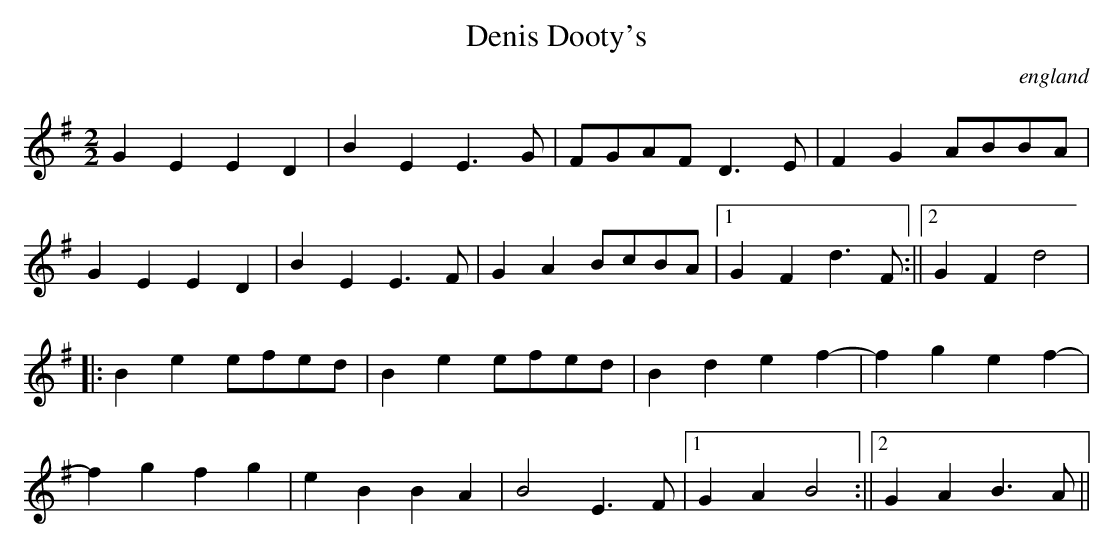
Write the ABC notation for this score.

X:1
T:Denis Dooty's
O:england
M:2/2
L:1/8
K:Em
G2E2 E2D2|B2E2 E3G|FGAF D3E|F2G2 ABBA|
G2E2 E2D2|B2E2 E3F|G2A2 BcBA|1 G2F2 d3F:||2 G2F2 d4|
||:B2e2 efed|B2e2 efed|B2d2 e2f2-|f2g2 e2f2-|
f2g2 f2g2|e2B2 B2A2|B4 E3F|1 G2A2 B4:||2 G2A2 B3A||
